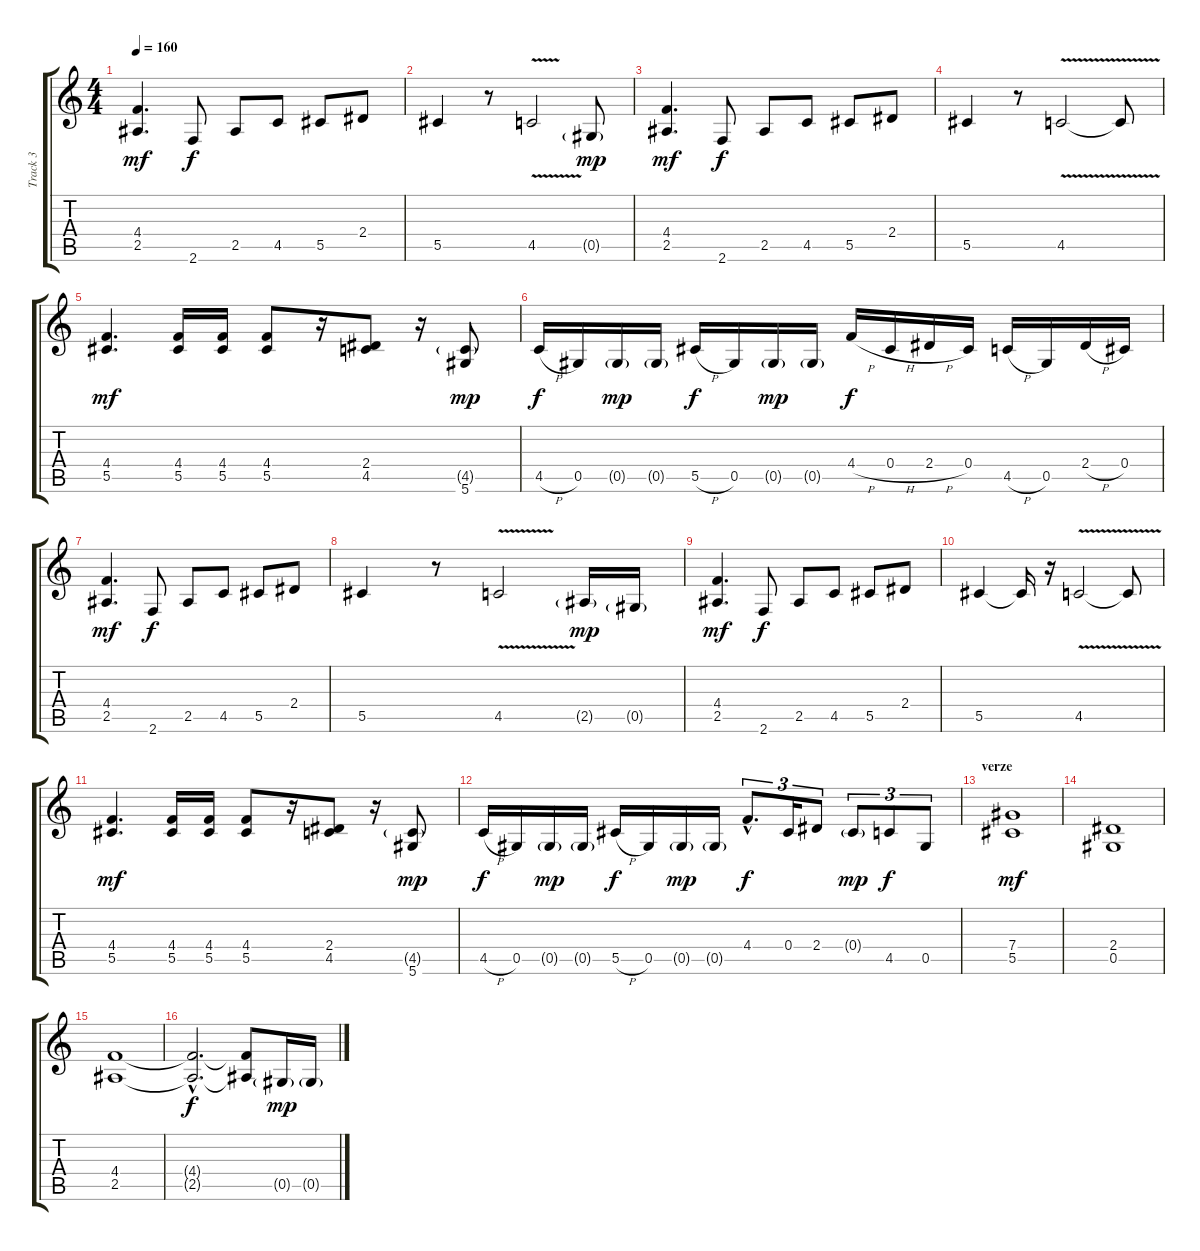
\track ("Track 3" "Track 3") {instrument distortionguitar}
\staff {score tabs}
\tuning (Eb4 Bb3 Gb3 Db3 Ab2 Eb2) {hide}
\ts (4 4)
\tempo 160
\clef g2
\ks c
(4.4 2.5).4{d dy mf instrument distortionguitar} 2.6.8{dy f} 2.5.8 4.5.8 5.5.8 2.4.8 |
5.5.4 r.8 4.5{v}.2 0.5{g}.8{dy mp} |
(4.4 2.5).4{d dy mf} 2.6.8{dy f} 2.5.8 4.5.8 5.5.8 2.4.8 |
5.5.4 r.8 4.5{v}.2 4.5{t}.8 |
(4.4 5.5).4{d dy mf} (4.4 5.5).16 (4.4 5.5).16 (4.4 5.5).8 r.16 (2.4 4.5).8 r.16 (4.5{g} 5.6).8{dy mp} |
4.5{h}.16{dy f} 0.5.16 0.5{g}.16{dy mp} 0.5{g}.16 5.5{h}.16{dy f} 0.5.16 0.5{g}.16{dy mp} 0.5{g}.16 4.4{h}.16{dy f} 0.4{h}.16 2.4{h}.16 0.4.16 4.5{h}.16 0.5.16 2.4{h}.16 0.4.16 |
(4.4 2.5).4{d dy mf} 2.6.8{dy f} 2.5.8 4.5.8 5.5.8 2.4.8 |
5.5.4 r.8 4.5{v}.2 2.5{g}.16{dy mp} 0.5{g}.16 |
(4.4 2.5).4{d dy mf} 2.6.8{dy f} 2.5.8 4.5.8 5.5.8 2.4.8 |
5.5.4 5.5{t}.16 r.16 4.5{v}.2 4.5{t}.8 |
(4.4 5.5).4{d dy mf} (4.4 5.5).16 (4.4 5.5).16 (4.4 5.5).8 r.16 (2.4 4.5).8 r.16 (4.5{g} 5.6).8{dy mp} |
4.5{h}.16{dy f} 0.5.16 0.5{g}.16{dy mp} 0.5{g}.16 5.5{h}.16{dy f} 0.5.16 0.5{g}.16{dy mp} 0.5{g}.16 4.4{hac}.8{d tu (3 2) dy f} 0.4.16{tu (3 2)} 2.4.8{tu (3 2)} 0.4{g}.8{tu (3 2) dy mp} 4.5.8{tu (3 2) dy f} 0.5.8{tu (3 2)} |
\section ("" "verze")
(7.4 5.5).1{dy mf} |
(2.4 0.5).1 |
(4.4 2.5).1 |
(4.4{hac t} 2.5{hac t}).2{d dy f} (4.4{t} 2.5{t}).8 0.5{g}.16{dy mp} 0.5{g}.16
